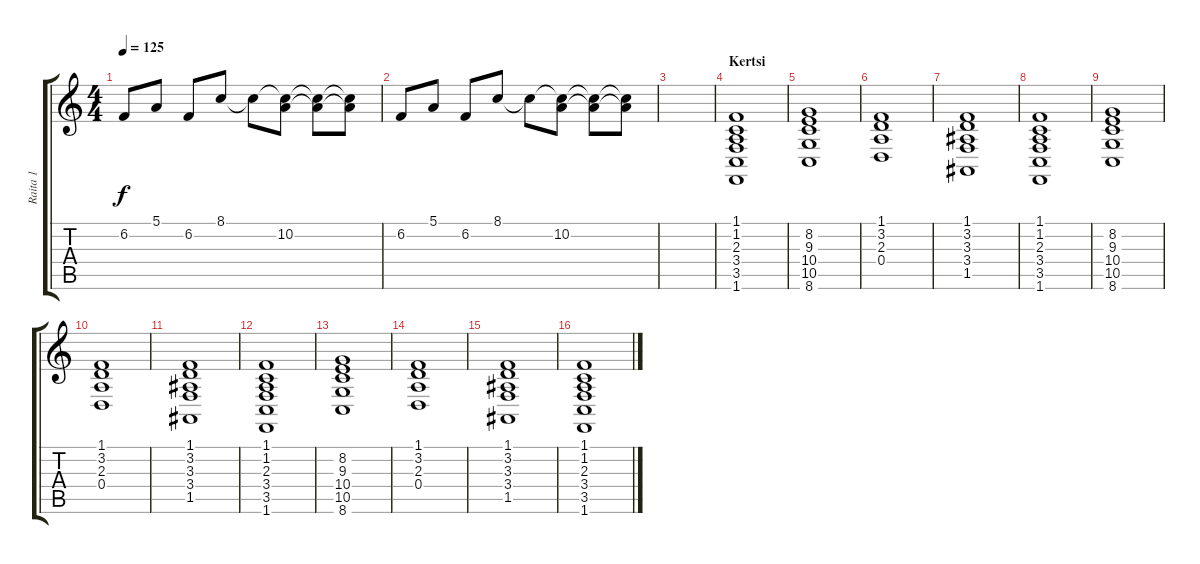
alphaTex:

\track ("Raita 1" "Raita 1") {instrument pad2warm}
\staff {score tabs}
\tuning (E4 B3 G3 D3 A2 E2) {hide}
\ts (4 4)
\tempo 125
\clef g2
\ks c
6.2.8{dy f volume 6 balance 16 instrument musicbox} 5.1.8 6.2.8 8.1.8 8.1{t}.8 (8.1{t} 10.2).8 (8.1{t} 10.2{t}).8 (8.1{t} 10.2{t}).8 |
6.2.8{volume 6 balance 16 instrument musicbox} 5.1.8 6.2.8 8.1.8 8.1{t}.8 (8.1{t} 10.2).8 (8.1{t} 10.2{t}).8 (8.1{t} 10.2{t}).8 |
|
\section ("" "Kertsi")
(1.1 1.2 2.3 3.4 3.5 1.6).1{volume 8 instrument pad2warm} |
(8.2 9.3 10.4 10.5 8.6).1 |
(1.1 3.2 2.3 0.4).1 |
(1.1 3.2 3.3 3.4 1.5).1 |
(1.1 1.2 2.3 3.4 3.5 1.6).1 |
(8.2 9.3 10.4 10.5 8.6).1 |
(1.1 3.2 2.3 0.4).1 |
(1.1 3.2 3.3 3.4 1.5).1 |
(1.1 1.2 2.3 3.4 3.5 1.6).1 |
(8.2 9.3 10.4 10.5 8.6).1 |
(1.1 3.2 2.3 0.4).1 |
(1.1 3.2 3.3 3.4 1.5).1 |
(1.1 1.2 2.3 3.4 3.5 1.6).1
